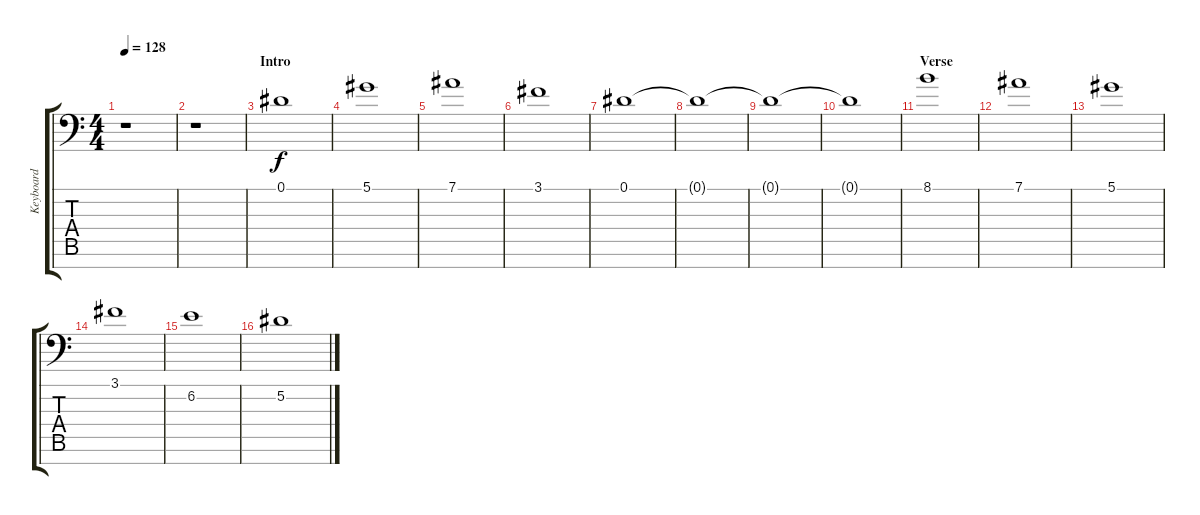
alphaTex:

\track ("Keyboard" "Keyboard") {instrument pad2warm}
\staff {score tabs}
\tuning (Eb4 Bb3 Gb3 Db3 Ab2 Eb2 Bb1) {hide}
\ts (4 4)
\tempo 128
\clef f4
\ks c
r.1{dy f instrument pad2warm} |
r.1 |
\section ("" "Intro")
0.1.1 |
5.1.1 |
7.1.1 |
3.1.1 |
0.1.1 |
0.1{t}.1 |
0.1{t}.1 |
0.1{t}.1 |
\section ("" "Verse")
8.1.1 |
7.1.1 |
5.1.1 |
3.1.1 |
6.2.1 |
5.2.1
